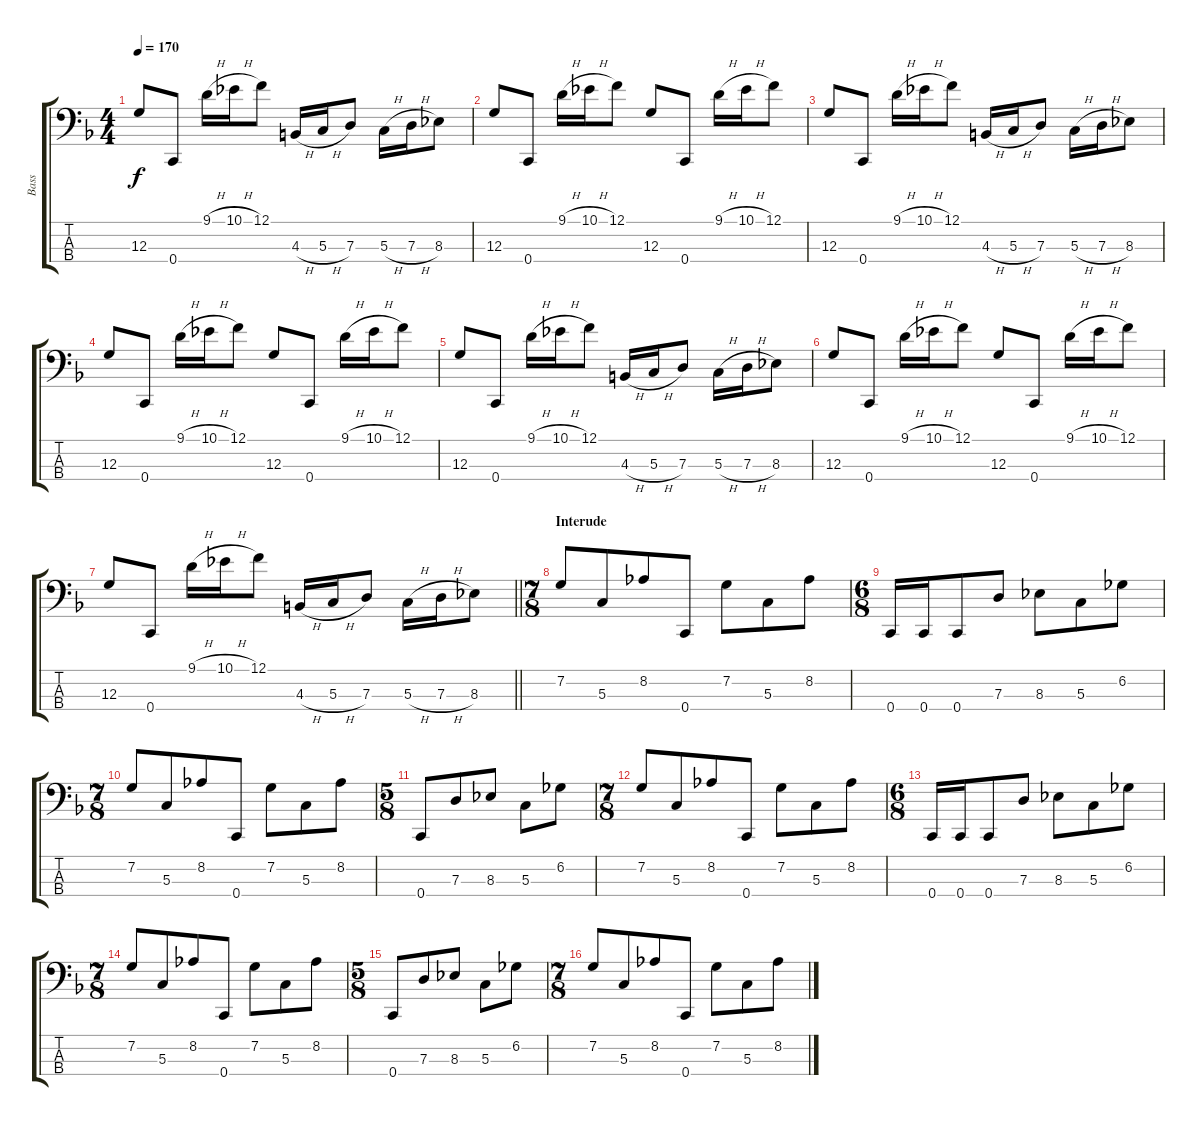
\track ("Bass" "Bass") {instrument electricbasspick}
\staff {score tabs}
\tuning (F2 C2 G1 C1) {hide}
\ts (4 4)
\tempo 170
\clef f4
\ks dminor
12.3.8{dy f} 0.4.8 9.1{h}.16 10.1{h}.16 12.1.8 4.3{h}.16 5.3{h}.16 7.3.8 5.3{h}.16 7.3{h}.16 8.3.8 |
12.3.8 0.4.8 9.1{h}.16 10.1{h}.16 12.1.8 12.3.8 0.4.8 9.1{h}.16 10.1{h}.16 12.1.8 |
12.3.8 0.4.8 9.1{h}.16 10.1{h}.16 12.1.8 4.3{h}.16 5.3{h}.16 7.3.8 5.3{h}.16 7.3{h}.16 8.3.8 |
12.3.8 0.4.8 9.1{h}.16 10.1{h}.16 12.1.8 12.3.8 0.4.8 9.1{h}.16 10.1{h}.16 12.1.8 |
12.3.8 0.4.8 9.1{h}.16 10.1{h}.16 12.1.8 4.3{h}.16 5.3{h}.16 7.3.8 5.3{h}.16 7.3{h}.16 8.3.8 |
12.3.8 0.4.8 9.1{h}.16 10.1{h}.16 12.1.8 12.3.8 0.4.8 9.1{h}.16 10.1{h}.16 12.1.8 |
\barLineRight lightlight
12.3.8 0.4.8 9.1{h}.16 10.1{h}.16 12.1.8 4.3{h}.16 5.3{h}.16 7.3.8 5.3{h}.16 7.3{h}.16 8.3.8 |
\ts (7 8)
\section ("" "Interude")
7.2.8 5.3.8 8.2.8 0.4.8 7.2.8 5.3.8 8.2.8 |
\ts (6 8)
0.4.16 0.4.16 0.4.8 7.3.8 8.3.8 5.3.8 6.2.8 |
\ts (7 8)
7.2.8 5.3.8 8.2.8 0.4.8 7.2.8 5.3.8 8.2.8 |
\ts (5 8)
0.4.8 7.3.8 8.3.8 5.3.8 6.2.8 |
\ts (7 8)
7.2.8 5.3.8 8.2.8 0.4.8 7.2.8 5.3.8 8.2.8 |
\ts (6 8)
0.4.16 0.4.16 0.4.8 7.3.8 8.3.8 5.3.8 6.2.8 |
\ts (7 8)
7.2.8 5.3.8 8.2.8 0.4.8 7.2.8 5.3.8 8.2.8 |
\ts (5 8)
0.4.8 7.3.8 8.3.8 5.3.8 6.2.8 |
\ts (7 8)
7.2.8 5.3.8 8.2.8 0.4.8 7.2.8 5.3.8 8.2.8
